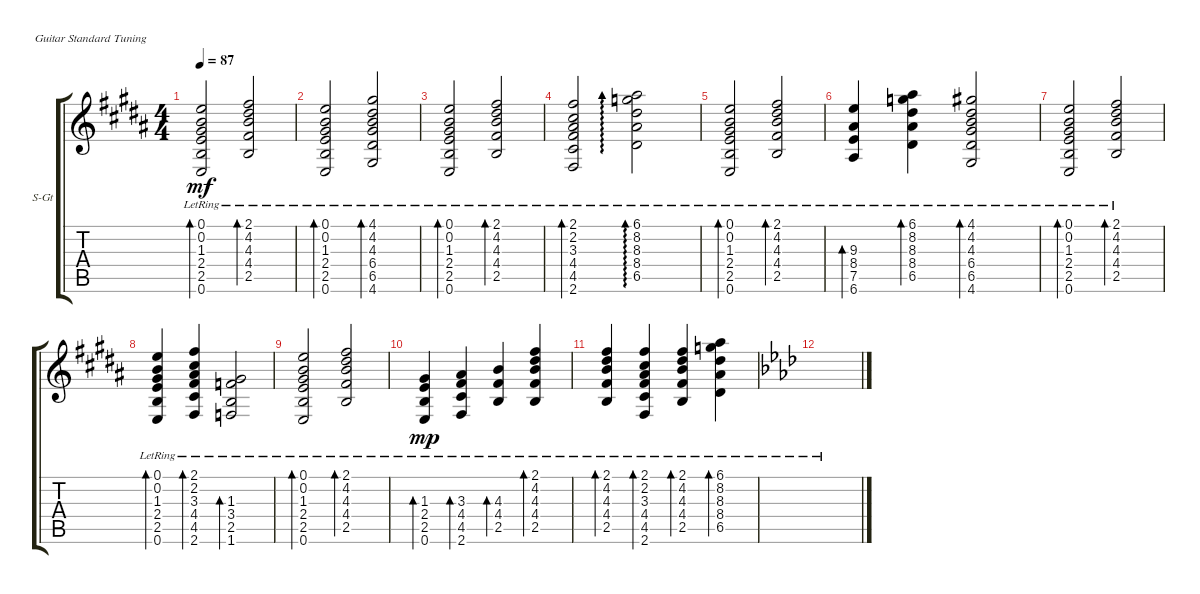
\defaultSystemsLayout 4
\bracketExtendMode groupsimilarinstruments
\firstSystemTrackNameOrientation horizontal
\otherSystemsTrackNameOrientation horizontal
\track ("Steel Guitar" "S-Gt") {instrument acousticguitarsteel}
\staff {score tabs}
\tuning (E4 B3 G3 D3 A2 E2)
\ts (4 4)
\tempo 87
\clef g2
\scale
0.333333
\ks b
(0.6{lr} 2.5{lr} 2.4{lr} 1.3{lr} 0.2{lr} 0.1{lr}).2{bd 30 dy mf} (2.5{lr} 2.1{lr} 4.2{lr} 4.3{lr} 4.4{lr}).2{bd 30} |
\scale
0.333333 (0.6{lr} 2.5{lr} 2.4{lr} 1.3{lr} 0.2{lr} 0.1{lr}).2{bd 30} (4.6{lr} 4.1{lr} 6.5{lr} 6.4{lr} 4.3{lr} 4.2{lr}).2{bd 30} |
(0.6{lr} 2.5{lr} 2.4{lr} 1.3{lr} 0.2{lr} 0.1{lr}).2{bd 30} (2.5{lr} 2.1{lr} 4.2{lr} 4.3{lr} 4.4{lr}).2{bd 30} |
\scale
0.333333 (2.6{lr} 4.5{lr} 4.4{lr} 3.3{lr} 2.2{lr} 2.1{lr}).2{bd 30} (6.5{lr} 8.4{lr} 8.3{lr} 6.1{lr} 8.2{lr}).2{ad 0} |
\scale
0.333333 (0.6{lr} 2.5{lr} 2.4{lr} 1.3{lr} 0.2{lr} 0.1{lr}).2{bd 30} (2.5{lr} 2.1{lr} 4.2{lr} 4.3{lr} 4.4{lr}).2{bd 30} |
\scale
0.333333 (6.6{lr} 7.5{lr} 8.4{lr} 9.3{lr}).4{bd 30} (6.5{lr} 8.4{lr} 8.3{lr} 6.1{lr} 8.2{lr}).4{bd 30} (6.5{lr} 4.1{lr} 4.2{lr} 4.3{lr} 6.4{lr} 4.6{lr}).2{bd 30} |
\scale
0.333333 (0.6{lr} 2.5{lr} 2.4{lr} 1.3{lr} 0.2{lr} 0.1{lr}).2{bd 30} (2.5{lr} 2.1{lr} 4.2{lr} 4.3{lr} 4.4{lr}).2{bd 30} |
\scale
0.333333 (0.6{lr} 2.5{lr} 2.4{lr} 1.3{lr} 0.2{lr} 0.1{lr}).4{bd 30} (2.6{lr} 4.5{lr} 4.4{lr} 3.3{lr} 2.2{lr} 2.1{lr}).4{bd 30} (2.5{lr} 1.3{lr} 1.6{lr} 3.4{lr}).2{bd 30} |
\scale
0.333333 (0.6{lr} 2.5{lr} 2.4{lr} 1.3{lr} 0.2{lr} 0.1{lr}).2{bd 30} (2.5{lr} 2.1{lr} 4.2{lr} 4.3{lr} 4.4{lr}).2{bd 30} |
\scale
0.333333 (0.6{lr} 2.5{lr} 2.4{lr} 1.3{lr}).4{bd 30 dy mp} (2.6{lr} 4.5{lr} 4.4{lr} 3.3{lr}).4{bd 30} (2.5{lr} 4.3{lr} 4.4{lr}).4{bd 30} (2.5{lr} 4.3{lr} 4.4{lr} 4.2{lr} 2.1{lr}).4{bd 30} |
(2.5{lr} 2.1{lr} 4.2{lr} 4.3{lr} 4.4{lr}).4{bd 30} (4.5{lr} 2.1{lr} 2.2{lr} 3.3{lr} 4.4{lr} 2.6{lr}).4{bd 30} (2.5{lr} 2.1{lr} 4.2{lr} 4.3{lr} 4.4{lr}).4{bd 30} (6.5{lr} 8.4{lr} 8.3{lr} 6.1{lr} 8.2{lr}).4{bd 30} |
\ks ab
